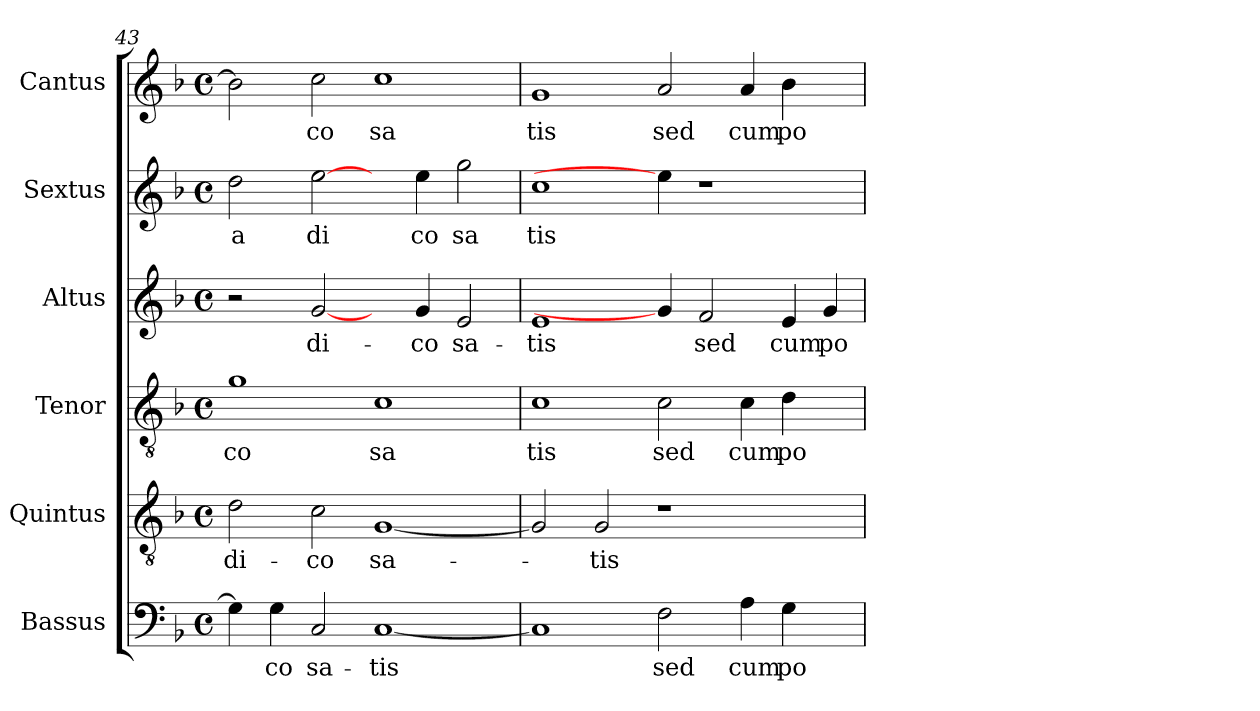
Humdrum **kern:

**kern	**text	**kern	**text	**kern	**text	**kern	**text	**kern	**text	**kern	**text
*part6	*part6	*part5	*part5	*part4	*part4	*part3	*part3	*part2	*part2	*part1	*part1
*staff6	*staff6	*staff5	*staff5	*staff4	*staff4	*staff3	*staff3	*staff2	*staff2	*staff1	*staff1
*I"Bassus	*	*I"Quintus	*	*I"Tenor	*	*I"Altus	*	*I"Sextus	*	*I"Cantus	*
*clefF4	*	*clefGv2	*	*clefGv2	*	*clefG2	*	*clefG2	*	*clefG2	*
*k[b-]	*	*k[b-]	*	*k[b-]	*	*k[b-]	*	*k[b-]	*	*k[b-]	*
*F:	*	*F:	*	*F:	*	*F:	*	*F:	*	*F:	*
*M4/4	*	*M4/4	*	*M4/4	*	*M4/4	*	*M4/4	*	*M4/4	*
*met(c)	*	*met(c)	*	*met(c)	*	*met(c)	*	*met(c)	*	*met(c)	*
=43	=43	=43	=43	=43	=43	=43	=43	=43	=43	=43	=43
!	!	!	!LO:LY:b:cj	!	!LO:LY:b:cj	!	!	!	!LO:LY:b:cj	!	!
4G\]	.	2d\	di-	1g	co	2r	.	2dd\	a	2b\]	.
!	!LO:LY:b:cj	!	!	!	!	!	!	!	!	!	!
4G\	-co	.	.	.	.	.	.	.	.	.	.
!	!LO:LY:b:cj	!	!LO:LY:b:cj	!	!	!	!LO:LY:b:cj	!	!LO:LY:b:cj	!	!LO:LY:b:cj
2C/	sa-	2c\	-co	.	.	[2g/	di-	[2ee\	di	2cc\	co
!	!LO:LY:b:cj	!	!LO:LY:b:cj	!	!LO:LY:b:cj	!	!	!	!	!	!LO:LY:b:cj
[<1C	-tis	[<1G	sa-	1c	sa	4ryy	.	4ryy	.	1cc	sa
!	!	!	!	!	!	!	!LO:LY:b:cj	!	!LO:LY:b:cj	!	!
.	.	.	.	.	.	4g/	-co	4ee\	co	.	.
!	!	!	!	!	!	!	!LO:LY:b:cj	!	!LO:LY:b:cj	!	!
.	.	.	.	.	.	2e/	sa-	2gg\	sa	.	.
=44	=44	=44	=44	=44	=44	=44	=44	=44	=44	=44	=44
!	!	!	!	!	!LO:LY:b:cj	!	!LO:LY:b:cj	!	!LO:LY:b:cj	!	!LO:LY:b:cj
1C]	.	2G/]	.	1c	tis	1e	-tis	1cc	tis	1g	tis
!	!	!	!LO:LY:b:cj	!	!	!	!	!	!	!	!
.	.	2G/	-tis	.	.	.	.	.	.	.	.
!	!LO:LY:b:cj	!	!	!	!LO:LY:b:cj	!	!	!	!	!	!LO:LY:b:cj
2F\	sed	1r	.	2c\	sed	4g/]	.	4ee\]	.	2a/	sed
!	!	!	!	!	!	!	!LO:LY:b:cj	!	!	!	!
.	.	.	.	.	.	2f/	sed	1r	.	.	.
!	!LO:LY:b:cj	!	!	!	!LO:LY:b:cj	!	!	!	!	!	!LO:LY:b:cj
4A\	cum	.	.	4c\	cum	.	.	.	.	4a/	cum
!	!LO:LY:b:cj	!	!	!	!LO:LY:b:cj	!	!LO:LY:b:cj	!	!	!	!LO:LY:b:cj
4G\	po-	.	.	4d\	po	4e/	cum	.	.	4b-\	po
!	!	!	!	!	!	!	!LO:LY:b:cj	!	!	!	!
4ryy	.	4ryy	.	4ryy	.	4g/	po-	.	.	4ryy	.
=	=	=	=	=	=	=	=	=	=	=	=
*-	*-	*-	*-	*-	*-	*-	*-	*-	*-	*-	*-
